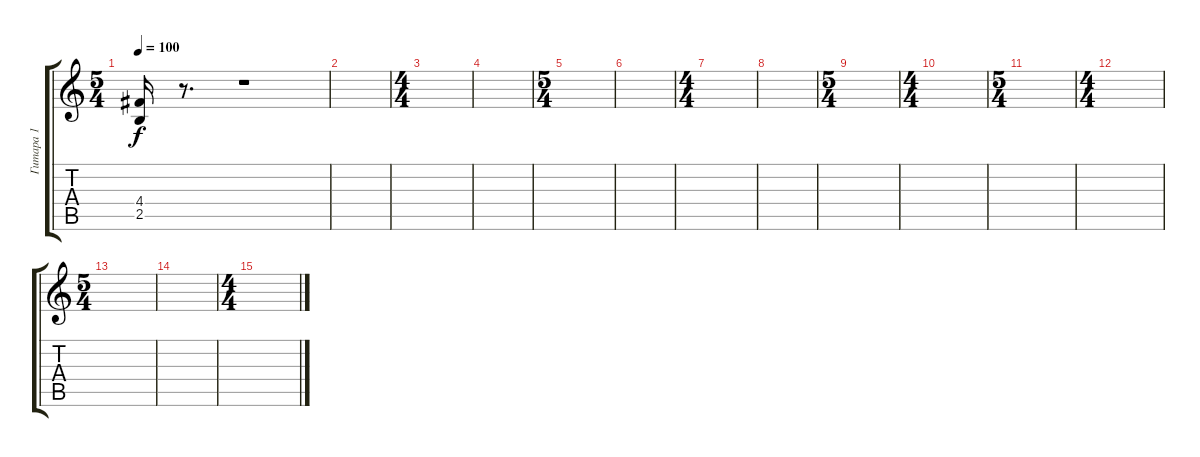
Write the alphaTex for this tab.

\track ("Гитара 1 " "Гитара 1 ") {instrument distortionguitar}
\staff {score tabs}
\tuning (E4 B3 G3 D3 A2 E2) {hide}
\ts (5 4)
\tempo 100
\clef g2
\ks c
(4.4 2.5).16{dy f} r.8{d} r.1 |
|
\ts (4 4)
|
|
\ts (5 4)
|
|
\ts (4 4)
|
|
\ts (5 4)
|
\ts (4 4)
|
\ts (5 4)
|
\ts (4 4)
|
\ts (5 4)
|
|
\ts (4 4)
